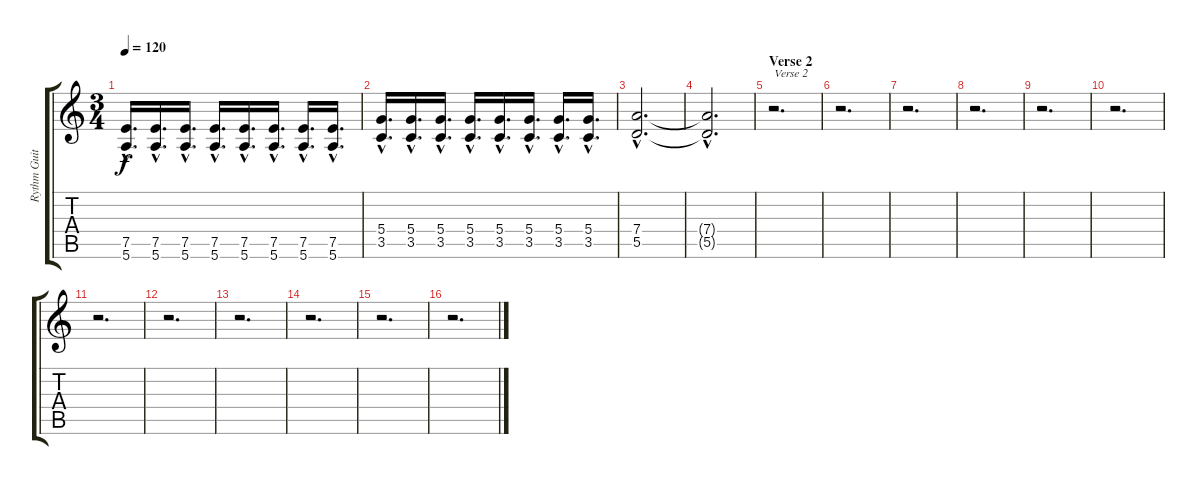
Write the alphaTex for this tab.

\track ("Rythm Guitar (alex)" "Rythm Guit") {instrument distortionguitar}
\staff {score tabs}
\tuning (E4 B3 G3 D3 A2 E2) {hide}
\ts (3 4)
\tempo 120
\clef g2
\ks c
(7.5{hac} 5.6{hac}).16{d dy f} (7.5{hac} 5.6{hac}).16{d} (7.5{hac} 5.6{hac}).16{d} (7.5{hac} 5.6{hac}).16{d} (7.5{hac} 5.6{hac}).16{d} (7.5{hac} 5.6{hac}).16{d} (7.5{hac} 5.6{hac}).16{d} (7.5{hac} 5.6{hac}).16{d} |
(5.4{hac} 3.5{hac}).16{d} (5.4{hac} 3.5{hac}).16{d} (5.4{hac} 3.5{hac}).16{d} (5.4{hac} 3.5{hac}).16{d} (5.4{hac} 3.5{hac}).16{d} (5.4{hac} 3.5{hac}).16{d} (5.4{hac} 3.5{hac}).16{d} (5.4{hac} 3.5{hac}).16{d} |
(7.4{hac} 5.5{hac}).2{d} |
(7.4{hac t} 5.5{hac t}).2{d} |
\section ("" "Verse 2")
r.2{d txt "Verse 2"} |
r.2{d} |
r.2{d} |
r.2{d} |
r.2{d} |
r.2{d} |
r.2{d} |
r.2{d} |
r.2{d} |
r.2{d} |
r.2{d} |
r.2{d}
